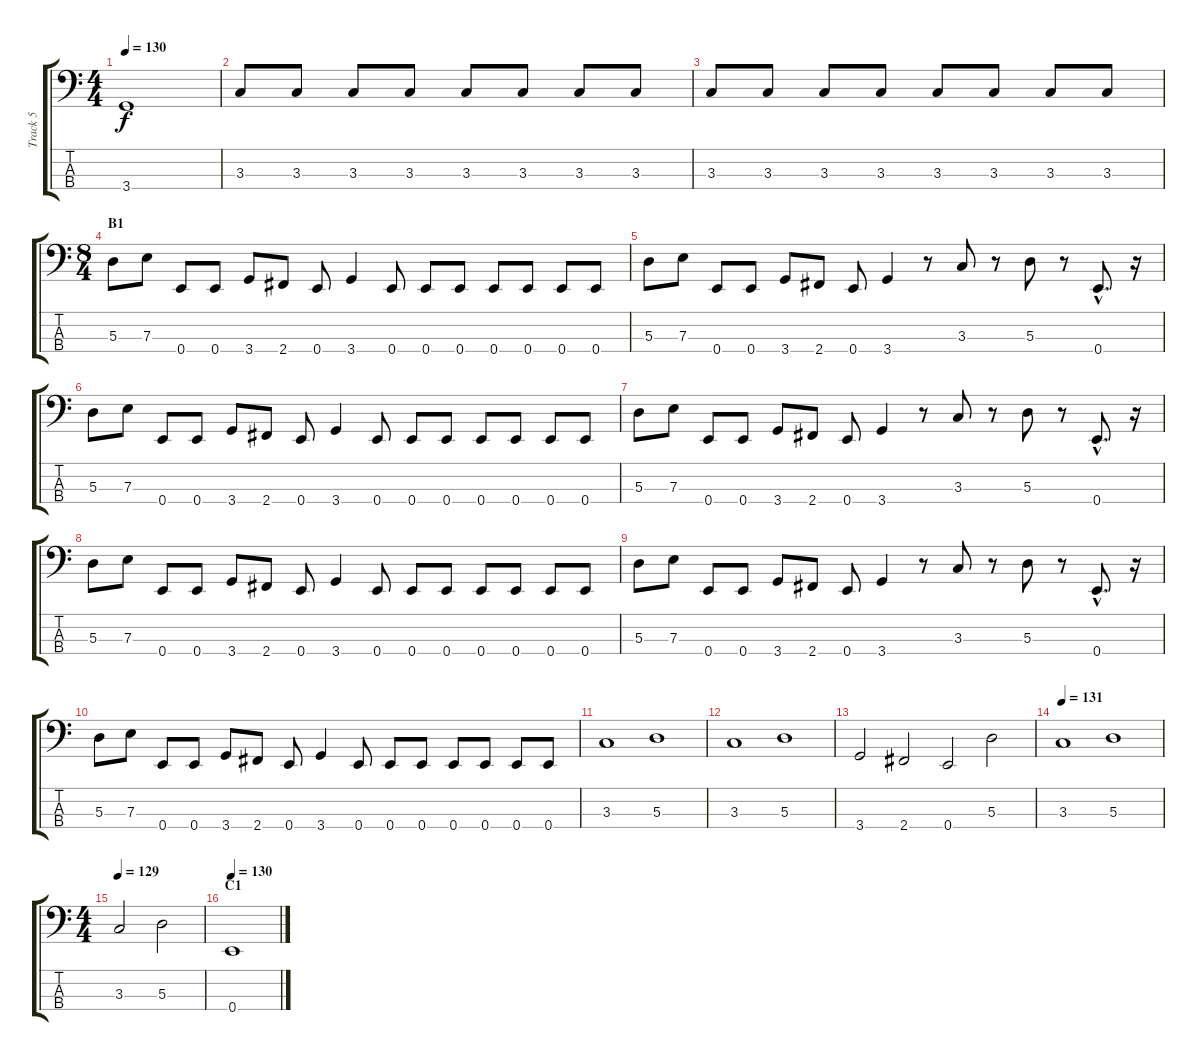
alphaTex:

\track ("Track 5" "Track 5") {instrument electricbassfinger}
\staff {score tabs}
\tuning (G2 D2 A1 E1) {hide}
\ts (4 4)
\tempo 130
\clef f4
\ks c
3.4.1{dy f} |
3.3.8 3.3.8 3.3.8 3.3.8 3.3.8 3.3.8 3.3.8 3.3.8 |
3.3.8 3.3.8 3.3.8 3.3.8 3.3.8 3.3.8 3.3.8 3.3.8 |
\ts (8 4)
\section ("" "B1")
5.3.8 7.3.8 0.4.8 0.4.8 3.4.8 2.4.8 0.4.8 3.4.4 0.4.8 0.4.8 0.4.8 0.4.8 0.4.8 0.4.8 0.4.8 |
5.3.8 7.3.8 0.4.8 0.4.8 3.4.8 2.4.8 0.4.8 3.4.4 r.8 3.3.8 r.8 5.3.8 r.8 0.4{hac}.8{d} r.16 |
5.3.8 7.3.8 0.4.8 0.4.8 3.4.8 2.4.8 0.4.8 3.4.4 0.4.8 0.4.8 0.4.8 0.4.8 0.4.8 0.4.8 0.4.8 |
5.3.8 7.3.8 0.4.8 0.4.8 3.4.8 2.4.8 0.4.8 3.4.4 r.8 3.3.8 r.8 5.3.8 r.8 0.4{hac}.8{d} r.16 |
5.3.8 7.3.8 0.4.8 0.4.8 3.4.8 2.4.8 0.4.8 3.4.4 0.4.8 0.4.8 0.4.8 0.4.8 0.4.8 0.4.8 0.4.8 |
5.3.8 7.3.8 0.4.8 0.4.8 3.4.8 2.4.8 0.4.8 3.4.4 r.8 3.3.8 r.8 5.3.8 r.8 0.4{hac}.8{d} r.16 |
5.3.8 7.3.8 0.4.8 0.4.8 3.4.8 2.4.8 0.4.8 3.4.4 0.4.8 0.4.8 0.4.8 0.4.8 0.4.8 0.4.8 0.4.8 |
3.3.1 5.3.1 |
3.3.1 5.3.1 |
3.4.2 2.4.2 0.4.2 5.3.2 |
\tempo 131
3.3.1 5.3.1 |
\ts (4 4)
\tempo 129
3.3.2 5.3.2 |
\section ("" "C1")
\tempo 130
0.4.1
